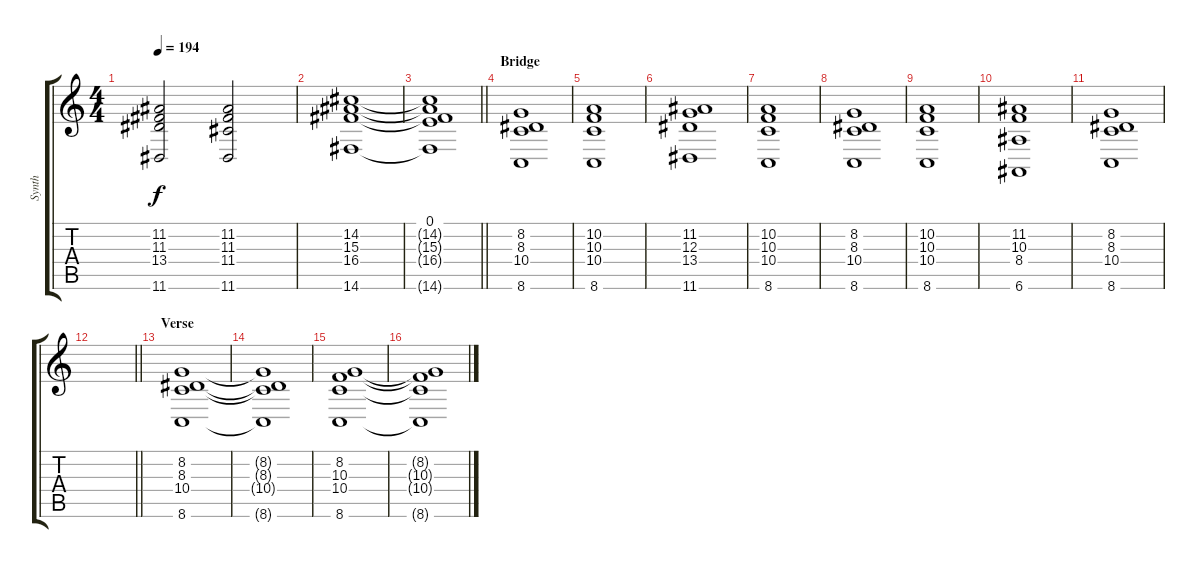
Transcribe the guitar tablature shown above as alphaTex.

\track ("Synth" "Synth") {instrument electricgrandpiano}
\staff {score tabs}
\tuning (E4 B3 G3 D3 A2 E2) {hide}
\ts (4 4)
\tempo 194
\clef g2
\ks c
(11.2 11.3 13.4 11.6).2{dy f} (11.2 11.3 11.4 11.6).2 |
(14.2 15.3 16.4 14.6).1 |
\barLineRight lightlight
(0.1 14.2{t} 15.3{t} 16.4{t} 14.6{t}).1 |
\section ("" "Bridge")
(8.2 8.3 10.4 8.6).1 |
(10.2 10.3 10.4 8.6).1 |
(11.2 12.3 13.4 11.6).1 |
(10.2 10.3 10.4 8.6).1 |
(8.2 8.3 10.4 8.6).1 |
(10.2 10.3 10.4 8.6).1 |
(11.2 10.3 8.4 6.6).1 |
(8.2 8.3 10.4 8.6).1 |
\barLineRight lightlight
|
\section ("" "Verse")
(8.2 8.3 10.4 8.6).1 |
(8.2{t} 8.3{t} 10.4{t} 8.6{t}).1 |
(8.2 10.3 10.4 8.6).1 |
(8.2{t} 10.3{t} 10.4{t} 8.6{t}).1
